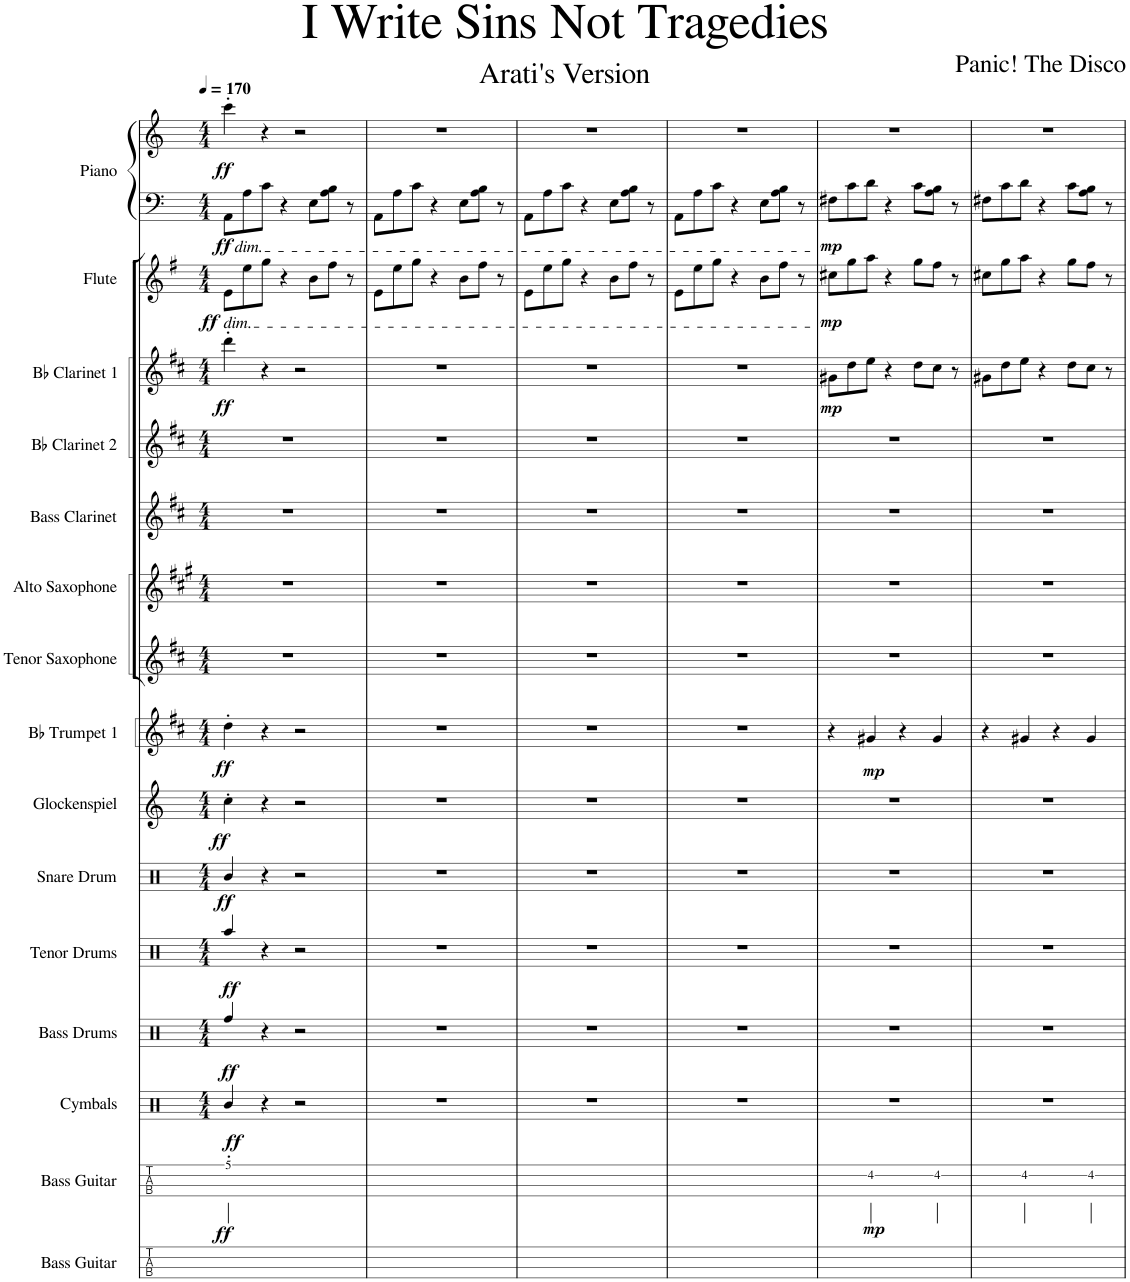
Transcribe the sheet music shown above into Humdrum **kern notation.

**kern	**kern	**dynam	**kern	**dynam	**kern	**dynam	**kern	**dynam	**kern	**dynam	**kern	**dynam	**kern	**dynam	**kern	**kern	**kern	**kern	**kern	**dynam	**kern	**dynam	**kern	**kern	**dynam
*part15	*part14	*part14	*part13	*part13	*part12	*part12	*part11	*part11	*part10	*part10	*part9	*part9	*part8	*part8	*part7	*part6	*part5	*part4	*part3	*part3	*part2	*part2	*part1	*part1	*part1
*staff16	*staff15	*staff15	*staff14	*staff14	*staff13	*staff13	*staff12	*staff12	*staff11	*staff11	*staff10	*staff10	*staff9	*staff9	*staff8	*staff7	*staff6	*staff5	*staff4	*staff4	*staff3	*staff3	*staff2	*staff1	*staff1/2
*I"Bass Guitar	*I"Bass Guitar	*	*I"Cymbals	*	*I"Bass Drums	*	*I"Tenor Drums	*	*I"Snare Drum	*	*I"Glockenspiel	*	*I"Bb Trumpet 1	*	*I"Tenor Saxophone	*I"Alto Saxophone	*I"Bass Clarinet	*I"Bb Clarinet 2	*I"Bb Clarinet 1	*	*I"Flute	*	*I"Piano	*	*
*I'B. Guit.	*I'B. Guit.	*	*I'Cym.	*	*I'B.D.	*	*I'T.D.	*	*I'S.D.	*	*I'Glk.	*	*I'Bb Tpt. 1	*	*I'T. Sax.	*I'A. Sax.	*I'B. Cl.	*I'Bb Cl. 2	*I'Bb Cl. 1	*	*I'Fl.	*	*I'Pno.	*	*
*stria4	*stria4	*	*	*	*	*	*	*	*	*	*	*	*	*	*	*	*	*	*	*	*	*	*	*	*
*	*	*	*clefX	*	*clefX	*	*clefX	*	*clefX	*	*clefG2	*	*clefG2	*	*clefG2	*clefG2	*clefG2	*clefG2	*clefG2	*	*clefG2	*	*clefF4	*clefG2	*
*Trd7c12	*Trd7c12	*	*	*	*	*	*	*	*	*	*Trd-14c-24	*	*Trd1c2	*	*Trd8c14	*Trd5c9	*Trd8c14	*Trd1c2	*Trd1c2	*	*	*	*	*	*
*k[f#]	*k[f#]	*	*k[]	*	*k[]	*	*k[]	*	*k[]	*	*k[]	*	*k[f#c#]	*	*k[f#c#]	*k[f#c#g#]	*k[f#c#]	*k[f#c#]	*k[f#c#]	*	*k[f#]	*	*k[]	*k[]	*
*M4/4	*M4/4	*	*M4/4	*	*M4/4	*	*M4/4	*	*M4/4	*	*M4/4	*	*M4/4	*	*M4/4	*M4/4	*M4/4	*M4/4	*M4/4	*	*M4/4	*	*M4/4	*M4/4	*
*MM170	*MM170	*	*MM170	*	*MM170	*	*MM170	*	*MM170	*	*MM170	*	*MM170	*	*MM170	*MM170	*MM170	*MM170	*MM170	*	*MM170	*	*MM170	*MM170	*
=1	=1	=1	=1	=1	=1	=1	=1	=1	=1	=1	=1	=1	=1	=1	=1	=1	=1	=1	=1	=1	=1	=1	=1	=1	=1
!	!	!	!	!	!	!	!	!	!	!	!	!	!	!	!	!	!	!	!	!	!	!	!LO:TX:b:i:t=dim.	!	!
!	!	!	!	!	!	!	!	!	!	!	!	!	!	!	!	!	!	!	!	!	!LO:TX:b:i:t=dim.	!	!	!	!
!	!	!LO:DY:b	!	!LO:DY:b	!	!LO:DY:b	!	!LO:DY:b	!	!LO:DY:b	!	!LO:DY:b	!	!LO:DY:b	!	!	!	!	!	!LO:DY:b	!	!LO:DY:b	!	!	!LO:DY:b=2
!	!	!	!	!	!	!	!	!	!	!	!	!	!	!	!	!	!	!	!	!	!	!	!	!	!LO:DY:n=1:b
1r	4c'\	ff	4R/	ff	4Rff/	ff	4Raa/	ff	4R/	ff	4cc'\	ff	4dd'\	ff	1r	1r	1r	1r	4ddd'\	ff	8e\L	ff	8AA\L	4ccc'\	ff ff
.	.	.	.	.	.	.	.	.	.	.	.	.	.	.	.	.	.	.	.	.	8ee\	.	8A\	.	.
.	4r	.	4r	.	4r	.	4r	.	4r	.	4r	.	4r	.	.	.	.	.	4r	.	8gg\J	.	8c\J	4r	.
.	.	.	.	.	.	.	.	.	.	.	.	.	.	.	.	.	.	.	.	.	4r	.	4r	.	.
.	2r	.	2r	.	2r	.	2r	.	2r	.	2r	.	2r	.	.	.	.	.	2r	.	.	.	.	2r	.
.	.	.	.	.	.	.	.	.	.	.	.	.	.	.	.	.	.	.	.	.	8b\L	.	8E\L	.	.
.	.	.	.	.	.	.	.	.	.	.	.	.	.	.	.	.	.	.	.	.	8ff#\J	.	8A\ 8B\J	.	.
.	.	.	.	.	.	.	.	.	.	.	.	.	.	.	.	.	.	.	.	.	8r	.	8r	.	.
=2	=2	=2	=2	=2	=2	=2	=2	=2	=2	=2	=2	=2	=2	=2	=2	=2	=2	=2	=2	=2	=2	=2	=2	=2	=2
1r	1r	.	1r	.	1r	.	1r	.	1r	.	1r	.	1r	.	1r	1r	1r	1r	1r	.	8e\L	.	8AA\L	1r	.
.	.	.	.	.	.	.	.	.	.	.	.	.	.	.	.	.	.	.	.	.	8ee\	.	8A\	.	.
.	.	.	.	.	.	.	.	.	.	.	.	.	.	.	.	.	.	.	.	.	8gg\J	.	8c\J	.	.
.	.	.	.	.	.	.	.	.	.	.	.	.	.	.	.	.	.	.	.	.	4r	.	4r	.	.
.	.	.	.	.	.	.	.	.	.	.	.	.	.	.	.	.	.	.	.	.	8b\L	.	8E\L	.	.
.	.	.	.	.	.	.	.	.	.	.	.	.	.	.	.	.	.	.	.	.	8ff#\J	.	8A\ 8B\J	.	.
.	.	.	.	.	.	.	.	.	.	.	.	.	.	.	.	.	.	.	.	.	8r	.	8r	.	.
=3	=3	=3	=3	=3	=3	=3	=3	=3	=3	=3	=3	=3	=3	=3	=3	=3	=3	=3	=3	=3	=3	=3	=3	=3	=3
1r	1r	.	1r	.	1r	.	1r	.	1r	.	1r	.	1r	.	1r	1r	1r	1r	1r	.	8e\L	.	8AA\L	1r	.
.	.	.	.	.	.	.	.	.	.	.	.	.	.	.	.	.	.	.	.	.	8ee\	.	8A\	.	.
.	.	.	.	.	.	.	.	.	.	.	.	.	.	.	.	.	.	.	.	.	8gg\J	.	8c\J	.	.
.	.	.	.	.	.	.	.	.	.	.	.	.	.	.	.	.	.	.	.	.	4r	.	4r	.	.
.	.	.	.	.	.	.	.	.	.	.	.	.	.	.	.	.	.	.	.	.	8b\L	.	8E\L	.	.
.	.	.	.	.	.	.	.	.	.	.	.	.	.	.	.	.	.	.	.	.	8ff#\J	.	8A\ 8B\J	.	.
.	.	.	.	.	.	.	.	.	.	.	.	.	.	.	.	.	.	.	.	.	8r	.	8r	.	.
=4	=4	=4	=4	=4	=4	=4	=4	=4	=4	=4	=4	=4	=4	=4	=4	=4	=4	=4	=4	=4	=4	=4	=4	=4	=4
1r	1r	.	1r	.	1r	.	1r	.	1r	.	1r	.	1r	.	1r	1r	1r	1r	1r	.	8e\L	.	8AA\L	1r	.
.	.	.	.	.	.	.	.	.	.	.	.	.	.	.	.	.	.	.	.	.	8ee\	.	8A\	.	.
.	.	.	.	.	.	.	.	.	.	.	.	.	.	.	.	.	.	.	.	.	8gg\J	.	8c\J	.	.
.	.	.	.	.	.	.	.	.	.	.	.	.	.	.	.	.	.	.	.	.	4r	.	4r	.	.
.	.	.	.	.	.	.	.	.	.	.	.	.	.	.	.	.	.	.	.	.	8b\L	.	8E\L	.	.
.	.	.	.	.	.	.	.	.	.	.	.	.	.	.	.	.	.	.	.	.	8ff#\J	.	8A\ 8B\J	.	.
.	.	.	.	.	.	.	.	.	.	.	.	.	.	.	.	.	.	.	.	.	8r	.	8r	.	.
=5	=5	=5	=5	=5	=5	=5	=5	=5	=5	=5	=5	=5	=5	=5	=5	=5	=5	=5	=5	=5	=5	=5	=5	=5	=5
!	!	!	!	!	!	!	!	!	!	!	!	!	!	!	!	!	!	!	!	!LO:DY:b	!	!LO:DY:b	!	!	!LO:DY:b=2
1r	4r	.	1r	.	1r	.	1r	.	1r	.	1r	.	4r	.	1r	1r	1r	1r	8g#X\L	mp	8cc#X\L	mp	8F#X\L	1r	mp
.	.	.	.	.	.	.	.	.	.	.	.	.	.	.	.	.	.	.	8dd\	.	8gg\	.	8c\	.	.
!	!	!LO:DY:b	!	!	!	!	!	!	!	!	!	!	!	!LO:DY:b	!	!	!	!	!	!	!	!	!	!	!
.	4F#X\	mp	.	.	.	.	.	.	.	.	.	.	4g#X/	mp	.	.	.	.	8ee\J	.	8aa\J	.	8d\J	.	.
.	.	.	.	.	.	.	.	.	.	.	.	.	.	.	.	.	.	.	4r	.	4r	.	4r	.	.
.	4r	.	.	.	.	.	.	.	.	.	.	.	4r	.	.	.	.	.	.	.	.	.	.	.	.
.	.	.	.	.	.	.	.	.	.	.	.	.	.	.	.	.	.	.	8dd\L	.	8gg\L	.	8c\L	.	.
.	4F#\	.	.	.	.	.	.	.	.	.	.	.	4g#/	.	.	.	.	.	8cc#\J	.	8ff#\J	.	8A\ 8B\J	.	.
.	.	.	.	.	.	.	.	.	.	.	.	.	.	.	.	.	.	.	8r	.	8r	.	8r	.	.
=6	=6	=6	=6	=6	=6	=6	=6	=6	=6	=6	=6	=6	=6	=6	=6	=6	=6	=6	=6	=6	=6	=6	=6	=6	=6
1r	4r	.	1r	.	1r	.	1r	.	1r	.	1r	.	4r	.	1r	1r	1r	1r	8g#X\L	.	8cc#X\L	.	8F#X\L	1r	.
.	.	.	.	.	.	.	.	.	.	.	.	.	.	.	.	.	.	.	8dd\	.	8gg\	.	8c\	.	.
.	4F#X\	.	.	.	.	.	.	.	.	.	.	.	4g#X/	.	.	.	.	.	8ee\J	.	8aa\J	.	8d\J	.	.
.	.	.	.	.	.	.	.	.	.	.	.	.	.	.	.	.	.	.	4r	.	4r	.	4r	.	.
.	4r	.	.	.	.	.	.	.	.	.	.	.	4r	.	.	.	.	.	.	.	.	.	.	.	.
.	.	.	.	.	.	.	.	.	.	.	.	.	.	.	.	.	.	.	8dd\L	.	8gg\L	.	8c\L	.	.
.	4F#\	.	.	.	.	.	.	.	.	.	.	.	4g#/	.	.	.	.	.	8cc#\J	.	8ff#\J	.	8A\ 8B\J	.	.
.	.	.	.	.	.	.	.	.	.	.	.	.	.	.	.	.	.	.	8r	.	8r	.	8r	.	.
=	=	=	=	=	=	=	=	=	=	=	=	=	=	=	=	=	=	=	=	=	=	=	=	=	=
*-	*-	*-	*-	*-	*-	*-	*-	*-	*-	*-	*-	*-	*-	*-	*-	*-	*-	*-	*-	*-	*-	*-	*-	*-	*-
